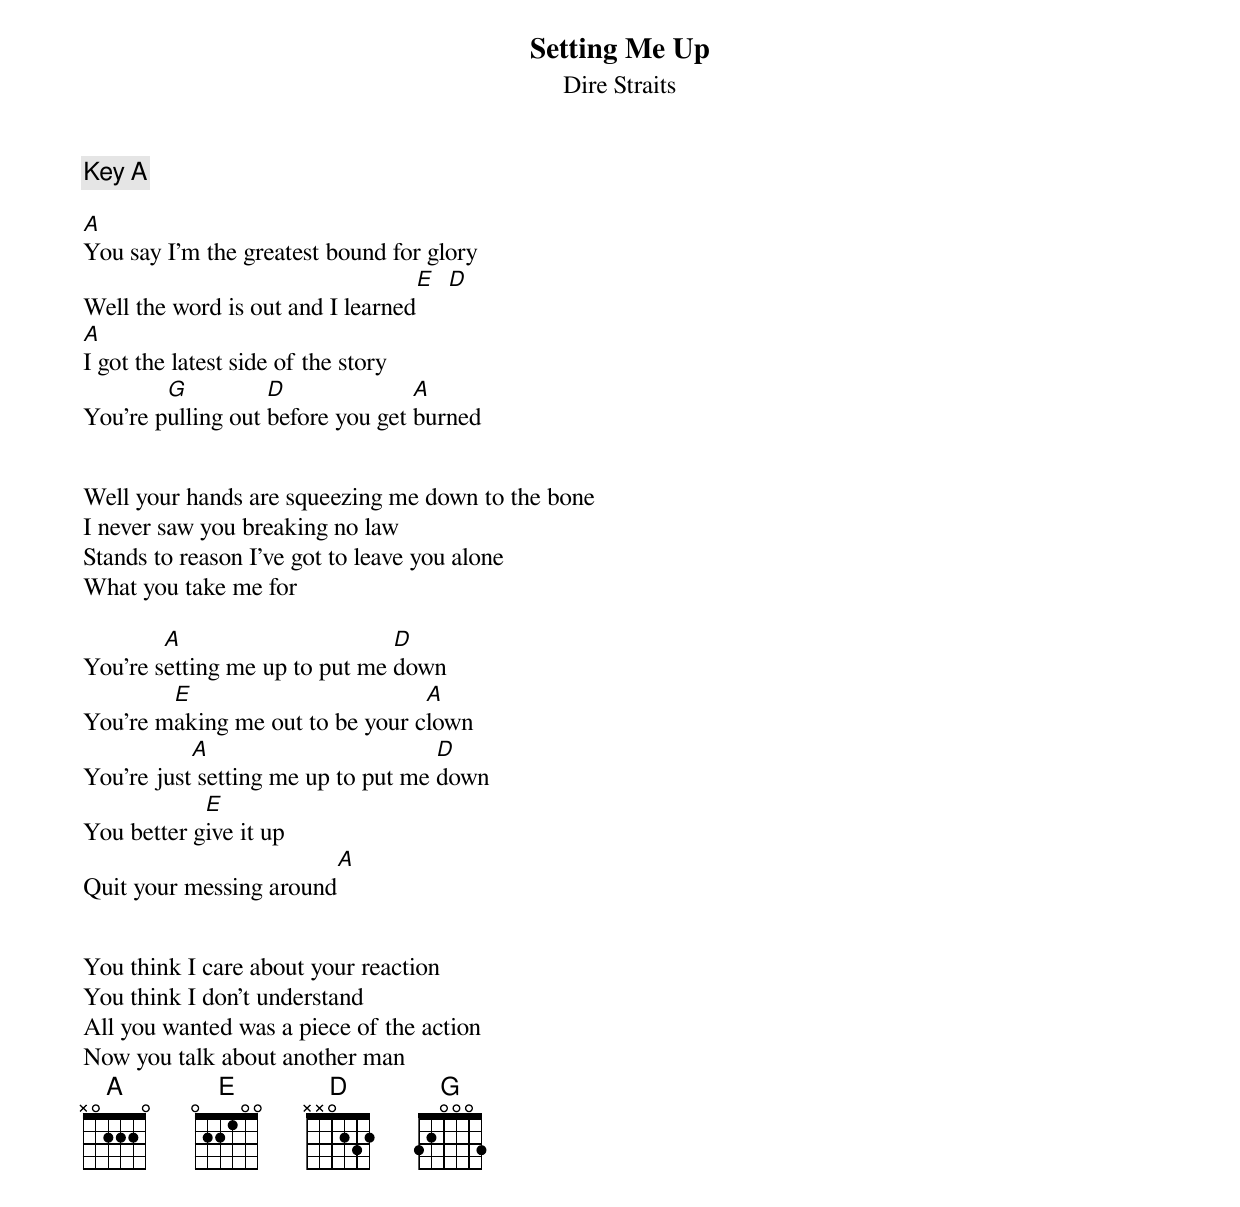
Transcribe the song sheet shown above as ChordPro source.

{t:Setting Me Up}
{st:Dire Straits}
{c:Key A}

[A]You say I'm the greatest bound for glory
Well the word is out and I learned[E]  [D]
[A]I got the latest side of the story
You're p[G]ulling out [D]before you get [A]burned


Well your hands are squeezing me down to the bone
I never saw you breaking no law
Stands to reason I've got to leave you alone
What you take me for

You're s[A]etting me up to put me [D]down
You're m[E]aking me out to be your c[A]lown
You're just[A] setting me up to put me [D]down
You better g[E]ive it up
Quit your messing around[A]


You think I care about your reaction
You think I don't understand
All you wanted was a piece of the action
Now you talk about another man
